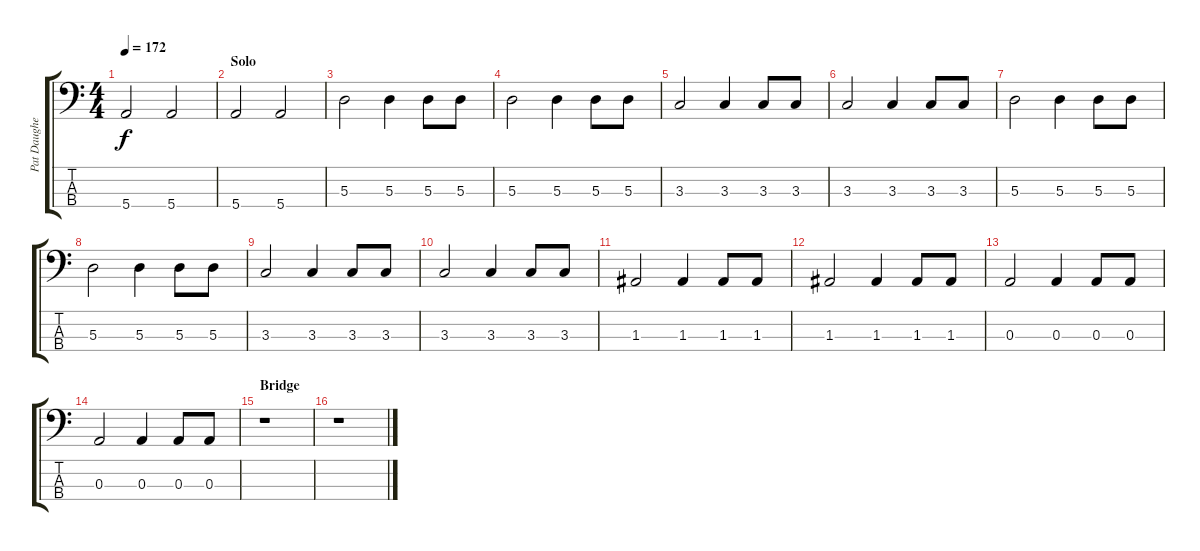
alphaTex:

\track ("Pat Daugherty  " "Pat Daughe") {instrument acousticguitarsteel}
\staff {score tabs}
\tuning (G2 D2 A1 E1) {hide}
\ts (4 4)
\tempo 172
\clef f4
\ks c
5.4.2{dy f} 5.4.2 |
\section ("" "Solo ")
5.4.2 5.4.2 |
5.3.2 5.3.4 5.3.8 5.3.8 |
5.3.2 5.3.4 5.3.8 5.3.8 |
3.3.2 3.3.4 3.3.8 3.3.8 |
3.3.2 3.3.4 3.3.8 3.3.8 |
5.3.2 5.3.4 5.3.8 5.3.8 |
5.3.2 5.3.4 5.3.8 5.3.8 |
3.3.2 3.3.4 3.3.8 3.3.8 |
3.3.2 3.3.4 3.3.8 3.3.8 |
1.3.2 1.3.4 1.3.8 1.3.8 |
1.3.2 1.3.4 1.3.8 1.3.8 |
0.3.2 0.3.4 0.3.8 0.3.8 |
0.3.2 0.3.4 0.3.8 0.3.8 |
\section ("" "Bridge")
r.1 |
r.1
